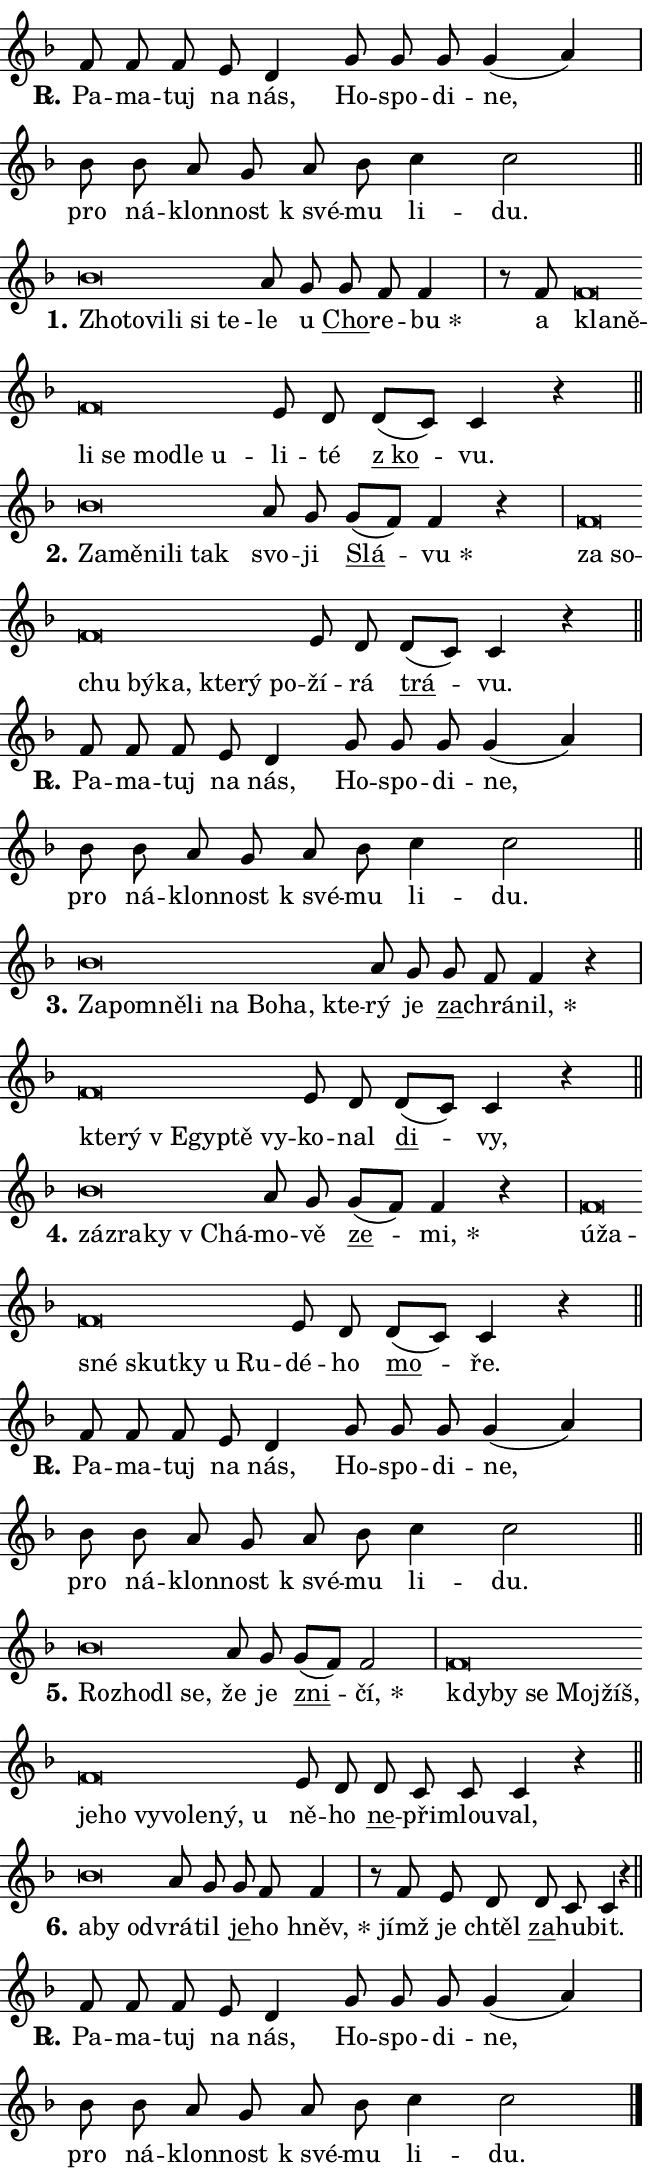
\version "2.24.0"
\header { tagline = "" }
\paper {
  indent = 0\cm
  top-margin = 0\cm
  right-margin = 0.13\cm % to fit lyric hyphens
  bottom-margin = 0\cm
  left-margin = 0\cm
  paper-width = 11\cm
  page-breaking = #ly:one-page-breaking
  system-system-spacing.basic-distance = #11
  score-system-spacing.basic-distance = #11
  ragged-last = ##f
}


%% Author: Thomas Morley
%% https://lists.gnu.org/archive/html/lilypond-user/2020-05/msg00002.html
#(define (line-position grob)
"Returns position of @var[grob} in current system:
   @code{'start}, if at first time-step
   @code{'end}, if at last time-step
   @code{'middle} otherwise
"
  (let* ((col (ly:item-get-column grob))
         (ln (ly:grob-object col 'left-neighbor))
         (rn (ly:grob-object col 'right-neighbor))
         (col-to-check-left (if (ly:grob? ln) ln col))
         (col-to-check-right (if (ly:grob? rn) rn col))
         (break-dir-left
           (and
             (ly:grob-property col-to-check-left 'non-musical #f)
             (ly:item-break-dir col-to-check-left)))
         (break-dir-right
           (and
             (ly:grob-property col-to-check-right 'non-musical #f)
             (ly:item-break-dir col-to-check-right))))
        (cond ((eqv? 1 break-dir-left) 'start)
              ((eqv? -1 break-dir-right) 'end)
              (else 'middle))))

#(define (tranparent-at-line-position vctor)
  (lambda (grob)
  "Relying on @code{line-position} select the relevant enry from @var{vctor}.
Used to determine transparency,"
    (case (line-position grob)
      ((end) (not (vector-ref vctor 0)))
      ((middle) (not (vector-ref vctor 1)))
      ((start) (not (vector-ref vctor 2))))))

noteHeadBreakVisibility =
#(define-music-function (break-visibility)(vector?)
"Makes @code{NoteHead}s transparent relying on @var{break-visibility}"
#{
  \override NoteHead.transparent =
    #(tranparent-at-line-position break-visibility)
#})

#(define delete-ledgers-for-transparent-note-heads
  (lambda (grob)
    "Reads whether a @code{NoteHead} is transparent.
If so this @code{NoteHead} is removed from @code{'note-heads} from
@var{grob}, which is supposed to be @code{LedgerLineSpanner}.
As a result ledgers are not printed for this @code{NoteHead}"
    (let* ((nhds-array (ly:grob-object grob 'note-heads))
           (nhds-list
             (if (ly:grob-array? nhds-array)
                 (ly:grob-array->list nhds-array)
                 '()))
           ;; Relies on the transparent-property being done before
           ;; Staff.LedgerLineSpanner.after-line-breaking is executed.
           ;; This is fragile ...
           (to-keep
             (remove
               (lambda (nhd)
                 (ly:grob-property nhd 'transparent #f))
               nhds-list)))
      ;; TODO find a better method to iterate over grob-arrays, similiar
      ;; to filter/remove etc for lists
      ;; For now rebuilt from scratch
      (set! (ly:grob-object grob 'note-heads)  '())
      (for-each
        (lambda (nhd)
          (ly:pointer-group-interface::add-grob grob 'note-heads nhd))
        to-keep))))

squashNotes = {
  \override NoteHead.X-extent = #'(-0.2 . 0.2)
  \override NoteHead.Y-extent = #'(-0.75 . 0)
  \override NoteHead.stencil =
    #(lambda (grob)
       (let ((pos (ly:grob-property grob 'staff-position)))
         (begin
           (if (< pos -7) (display "ERROR: Lower brevis then expected\n") (display ""))
           (if (<= pos -6) ly:text-interface::print ly:note-head::print))))
}
unSquashNotes = {
  \revert NoteHead.X-extent
  \revert NoteHead.Y-extent
  \revert NoteHead.stencil
}

hideNotes = \noteHeadBreakVisibility #begin-of-line-visible
unHideNotes = \noteHeadBreakVisibility #all-visible

% work-around for resetting accidentals
% https://lilypond.org/doc/v2.23/Documentation/notation/displaying-rhythms#unmetered-music
cadenzaMeasure = {
  \cadenzaOff
  \partial 1024 s1024
  \cadenzaOn
}

#(define-markup-command (accent layout props text) (markup?)
  "Underline accented syllable"
  (interpret-markup layout props
    #{\markup \override #'(offset . 4.3) \underline { #text }#}))

responsum = \markup \concat {
  "R" \hspace #-1.05 \path #0.1 #'((moveto 0 0.07) (lineto 0.9 0.8)) \hspace #0.05 "."
}

spaceSize = #0.6828661417322834 % exact space size for TeX Gyre Schola

\layout {
  \context {
    \Staff
    \remove "Time_signature_engraver"
    \override LedgerLineSpanner.after-line-breaking = #delete-ledgers-for-transparent-note-heads
  }
  \context {
    \Lyrics {
      \override LyricSpace.minimum-distance = \spaceSize
      \override LyricText.font-name = #"TeX Gyre Schola"
      \override LyricText.font-size = 1
      \override StanzaNumber.font-name = #"TeX Gyre Schola Bold"
      \override StanzaNumber.font-size = 1
    }
  }
  \context {
    \Score 
    \override NoteHead.text =
      #(lambda (grob) 
        (let ((pos (ly:grob-property grob 'staff-position)))
          #{\markup {
            \combine
              \halign #-0.55 \raise #(if (= pos -6) 0 0.5) \override #'(thickness . 2) \draw-line #'(3.2 . 0)
              \musicglyph "noteheads.sM1"
          }#}))
  }
}

% magnetic-lyrics.ily
%
%   written by
%     Jean Abou Samra <jean@abou-samra.fr>
%     Werner Lemberg <wl@gnu.org>
%
%   adapted by
%     Jiri Hon <jiri.hon@gmail.com>
%
% Version 2022-Apr-15

% https://www.mail-archive.com/lilypond-user@gnu.org/msg149350.html

#(define (Left_hyphen_pointer_engraver context)
   "Collect syllable-hyphen-syllable occurrences in lyrics and store
them in properties.  This engraver only looks to the left.  For
example, if the lyrics input is @code{foo -- bar}, it does the
following.

@itemize @bullet
@item
Set the @code{text} property of the @code{LyricHyphen} grob between
@q{foo} and @q{bar} to @code{foo}.

@item
Set the @code{left-hyphen} property of the @code{LyricText} grob with
text @q{foo} to the @code{LyricHyphen} grob between @q{foo} and
@q{bar}.
@end itemize

Use this auxiliary engraver in combination with the
@code{lyric-@/text::@/apply-@/magnetic-@/offset!} hook."
   (let ((hyphen #f)
         (text #f))
     (make-engraver
      (acknowledgers
       ((lyric-syllable-interface engraver grob source-engraver)
        (set! text grob)))
      (end-acknowledgers
       ((lyric-hyphen-interface engraver grob source-engraver)
        ;(when (not (grob::has-interface grob 'lyric-space-interface))
          (set! hyphen grob)));)
      ((stop-translation-timestep engraver)
       (when (and text hyphen)
         (ly:grob-set-object! text 'left-hyphen hyphen))
       (set! text #f)
       (set! hyphen #f)))))

#(define (lyric-text::apply-magnetic-offset! grob)
   "If the space between two syllables is less than the value in
property @code{LyricText@/.details@/.squash-threshold}, move the right
syllable to the left so that it gets concatenated with the left
syllable.

Use this function as a hook for
@code{LyricText@/.after-@/line-@/breaking} if the
@code{Left_@/hyphen_@/pointer_@/engraver} is active."
   (let ((hyphen (ly:grob-object grob 'left-hyphen #f)))
     (when hyphen
       (let ((left-text (ly:spanner-bound hyphen LEFT)))
         (when (grob::has-interface left-text 'lyric-syllable-interface)
           (let* ((common (ly:grob-common-refpoint grob left-text X))
                  (this-x-ext (ly:grob-extent grob common X))
                  (left-x-ext
                   (begin
                     ;; Trigger magnetism for left-text.
                     (ly:grob-property left-text 'after-line-breaking)
                     (ly:grob-extent left-text common X)))
                  ;; `delta` is the gap width between two syllables.
                  (delta (- (interval-start this-x-ext)
                            (interval-end left-x-ext)))
                  (details (ly:grob-property grob 'details))
                  (threshold (assoc-get 'squash-threshold details 0.2)))
             (when (< delta threshold)
               (let* (;; We have to manipulate the input text so that
                      ;; ligatures crossing syllable boundaries are not
                      ;; disabled.  For languages based on the Latin
                      ;; script this is essentially a beautification.
                      ;; However, for non-Western scripts it can be a
                      ;; necessity.
                      (lt (ly:grob-property left-text 'text))
                      (rt (ly:grob-property grob 'text))
                      (is-space (grob::has-interface hyphen 'lyric-space-interface))
                      (space (if is-space " " ""))
                      (extra-delta (if is-space spaceSize 0))
                      ;; Append new syllable.
                      (ltrt-space (if (and (string? lt) (string? rt))
                                (string-append lt space rt)
                                (make-concat-markup (list lt space rt))))
                      ;; Right-align `ltrt` to the right side.
                      (ltrt-space-markup (grob-interpret-markup
                               grob
                               (make-translate-markup
                                (cons (interval-length this-x-ext) 0)
                                (make-right-align-markup ltrt-space)))))
                 (begin
                   ;; Don't print `left-text`.
                   (ly:grob-set-property! left-text 'stencil #f)
                   ;; Set text and stencil (which holds all collected
                   ;; syllables so far) and shift it to the left.
                   (ly:grob-set-property! grob 'text ltrt-space)
                   (ly:grob-set-property! grob 'stencil ltrt-space-markup)
                   (ly:grob-translate-axis! grob (- (- delta extra-delta)) X))))))))))


#(define (lyric-hyphen::displace-bounds-first grob)
   ;; Make very sure this callback isn't triggered too early.
   (let ((left (ly:spanner-bound grob LEFT))
         (right (ly:spanner-bound grob RIGHT)))
     (ly:grob-property left 'after-line-breaking)
     (ly:grob-property right 'after-line-breaking)
     (ly:lyric-hyphen::print grob)))

squashThreshold = #0.4

\layout {
  \context {
    \Lyrics
    \consists #Left_hyphen_pointer_engraver
    \override LyricText.after-line-breaking =
      #lyric-text::apply-magnetic-offset!
    \override LyricHyphen.stencil = #lyric-hyphen::displace-bounds-first
    \override LyricText.details.squash-threshold = \squashThreshold
    \override LyricHyphen.minimum-distance = 0
    \override LyricHyphen.minimum-length = \squashThreshold
  }
}

squashText = \override LyricText.details.squash-threshold = 9999
unSquashText = \override LyricText.details.squash-threshold = \squashThreshold

leftText = \override LyricText.self-alignment-X = #LEFT
unLeftText = \revert LyricText.self-alignment-X

starOffset = #(lambda (grob) 
                (let ((x_offset (ly:self-alignment-interface::aligned-on-x-parent grob)))
                  (if (= x_offset 0) 0 (+ x_offset 1.2))))

star = #(define-music-function (syllable)(string?)
"Append star separator at the end of a syllable"
#{
  \once \override LyricText.X-offset = #starOffset
  \lyricmode { \markup {
    #syllable
    \override #'((font-name . "TeX Gyre Schola Bold")) \hspace #0.2 \lower #0.65 \larger "*"
  } }
#})

starAccent = #(define-music-function (syllable)(string?)
"Append star separator at the end of a syllable and make accent"
#{
  \once \override LyricText.X-offset = #starOffset
  \lyricmode { \markup {
    \accent #syllable
    \override #'((font-name . "TeX Gyre Schola Bold")) \hspace #0.2 \lower #0.65 \larger "*"
  } }
#})

breath = #(define-music-function (syllable)(string?)
"Append breathing indicator at the end of a syllable"
#{
  \lyricmode { \markup { #syllable "+" } }
#})

optionalBreath = #(define-music-function (syllable)(string?)
"Append optional breathing indicator at the end of a syllable"
#{
  \lyricmode { \markup { #syllable "(+)" } }
#})


\score {
    <<
        \new Voice = "melody" { \cadenzaOn \key f \major \relative { f'8 f f e d4 \bar "" g8 g g \bar "" g4( a) \cadenzaMeasure \bar "|" bes8 bes a g \bar "" a bes c4 c2 \cadenzaMeasure \bar "||" \break } }
        \new Lyrics \lyricsto "melody" { \lyricmode { \set stanza = \responsum
Pa -- ma -- tuj na nás, Ho -- spo -- di -- ne, pro ná -- klon -- nost "k své" -- mu li -- du. } }
    >>
    \layout {}
}

\score {
    <<
        \new Voice = "melody" { \cadenzaOn \key f \major \relative { \squashNotes bes'\breve*1/16 \hideNotes \breve*1/16 \bar "" \breve*1/16 \bar "" \breve*1/16 \bar "" \breve*1/16 \breve*1/16 \bar "" \unHideNotes \unSquashNotes a8 g \bar "" g f f4 \cadenzaMeasure \bar "|" r8 f \squashNotes f\breve*1/16 \hideNotes \breve*1/16 \bar "" \breve*1/16 \bar "" \breve*1/16 \bar "" \breve*1/16 \bar "" \breve*1/16 \breve*1/16 \bar "" \unHideNotes \unSquashNotes e8 d \bar "" d[( c)] c4 r \cadenzaMeasure \bar "||" \break } }
        \new Lyrics \lyricsto "melody" { \lyricmode { \set stanza = "1."
\leftText Zho -- \squashText to -- vi -- li si te -- \unLeftText \unSquashText le u \markup \accent Cho -- re -- \star bu a \leftText kla -- \squashText ně -- li se mo -- dle u -- \unLeftText \unSquashText li -- té \markup \accent "z ko" -- vu. } }
    >>
    \layout {}
}

\score {
    <<
        \new Voice = "melody" { \cadenzaOn \key f \major \relative { \squashNotes bes'\breve*1/16 \hideNotes \breve*1/16 \bar "" \breve*1/16 \bar "" \breve*1/16 \breve*1/16 \bar "" \unHideNotes \unSquashNotes a8 g \bar "" g[( f)] f4 r \cadenzaMeasure \bar "|" \squashNotes f\breve*1/16 \hideNotes \breve*1/16 \bar "" \breve*1/16 \bar "" \breve*1/16 \bar "" \breve*1/16 \bar "" \breve*1/16 \bar "" \breve*1/16 \breve*1/16 \bar "" \unHideNotes \unSquashNotes e8 d \bar "" d[( c)] c4 r \cadenzaMeasure \bar "||" \break } }
        \new Lyrics \lyricsto "melody" { \lyricmode { \set stanza = "2."
\leftText Za -- \squashText mě -- ni -- li tak \unLeftText \unSquashText svo -- ji \markup \accent Slá -- \star vu \leftText za \squashText so -- chu bý -- ka, kte -- rý po -- \unLeftText \unSquashText ží -- rá \markup \accent trá -- vu. } }
    >>
    \layout {}
}

\score {
    <<
        \new Voice = "melody" { \cadenzaOn \key f \major \relative { f'8 f f e d4 \bar "" g8 g g \bar "" g4( a) \cadenzaMeasure \bar "|" bes8 bes a g \bar "" a bes c4 c2 \cadenzaMeasure \bar "||" \break } }
        \new Lyrics \lyricsto "melody" { \lyricmode { \set stanza = \responsum
Pa -- ma -- tuj na nás, Ho -- spo -- di -- ne, pro ná -- klon -- nost "k své" -- mu li -- du. } }
    >>
    \layout {}
}

\score {
    <<
        \new Voice = "melody" { \cadenzaOn \key f \major \relative { \squashNotes bes'\breve*1/16 \hideNotes \breve*1/16 \bar "" \breve*1/16 \bar "" \breve*1/16 \bar "" \breve*1/16 \bar "" \breve*1/16 \bar "" \breve*1/16 \breve*1/16 \bar "" \unHideNotes \unSquashNotes a8 g \bar "" g f f4 r \cadenzaMeasure \bar "|" \squashNotes f\breve*1/16 \hideNotes \breve*1/16 \bar "" \breve*1/16 \bar "" \breve*1/16 \bar "" \breve*1/16 \breve*1/16 \bar "" \unHideNotes \unSquashNotes e8 d \bar "" d[( c)] c4 r \cadenzaMeasure \bar "||" \break } }
        \new Lyrics \lyricsto "melody" { \lyricmode { \set stanza = "3."
\leftText Za -- \squashText po -- mně -- li na Bo -- ha, kte -- \unLeftText \unSquashText rý je \markup \accent za -- chrá -- \star nil, \leftText kte -- \squashText rý "v E" -- gyp -- tě vy -- \unLeftText \unSquashText ko -- nal \markup \accent di -- vy, } }
    >>
    \layout {}
}

\score {
    <<
        \new Voice = "melody" { \cadenzaOn \key f \major \relative { \squashNotes bes'\breve*1/16 \hideNotes \breve*1/16 \bar "" \breve*1/16 \breve*1/16 \bar "" \unHideNotes \unSquashNotes a8 g \bar "" g[( f)] f4 r \cadenzaMeasure \bar "|" \squashNotes f\breve*1/16 \hideNotes \breve*1/16 \bar "" \breve*1/16 \bar "" \breve*1/16 \bar "" \breve*1/16 \bar "" \breve*1/16 \breve*1/16 \bar "" \unHideNotes \unSquashNotes e8 d \bar "" d[( c)] c4 r \cadenzaMeasure \bar "||" \break } }
        \new Lyrics \lyricsto "melody" { \lyricmode { \set stanza = "4."
\leftText zá -- \squashText zra -- ky "v Chá" -- \unLeftText \unSquashText mo -- vě \markup \accent ze -- \star mi, \leftText ú -- \squashText ža -- sné skut -- ky u Ru -- \unLeftText \unSquashText dé -- ho \markup \accent mo -- ře. } }
    >>
    \layout {}
}

\score {
    <<
        \new Voice = "melody" { \cadenzaOn \key f \major \relative { f'8 f f e d4 \bar "" g8 g g \bar "" g4( a) \cadenzaMeasure \bar "|" bes8 bes a g \bar "" a bes c4 c2 \cadenzaMeasure \bar "||" \break } }
        \new Lyrics \lyricsto "melody" { \lyricmode { \set stanza = \responsum
Pa -- ma -- tuj na nás, Ho -- spo -- di -- ne, pro ná -- klon -- nost "k své" -- mu li -- du. } }
    >>
    \layout {}
}

\score {
    <<
        \new Voice = "melody" { \cadenzaOn \key f \major \relative { \squashNotes bes'\breve*1/16 \hideNotes \breve*1/16 \bar "" \breve*1/16 \breve*1/16 \bar "" \unHideNotes \unSquashNotes a8 g \bar "" g[( f)] f2 \cadenzaMeasure \bar "|" \squashNotes f\breve*1/16 \hideNotes \breve*1/16 \bar "" \breve*1/16 \bar "" \breve*1/16 \bar "" \breve*1/16 \bar "" \breve*1/16 \bar "" \breve*1/16 \bar "" \breve*1/16 \bar "" \breve*1/16 \bar "" \breve*1/16 \bar "" \breve*1/16 \breve*1/16 \bar "" \unHideNotes \unSquashNotes e8 d \bar "" d c c c4 r \cadenzaMeasure \bar "||" \break } }
        \new Lyrics \lyricsto "melody" { \lyricmode { \set stanza = "5."
\leftText Roz -- \squashText ho -- dl se, \unLeftText \unSquashText že je \markup \accent zni -- \star čí, \leftText kdy -- \squashText by se Moj -- žíš, je -- ho vy -- vo -- le -- ný, u \unLeftText \unSquashText ně -- ho \markup \accent ne -- při -- mlou -- val, } }
    >>
    \layout {}
}

\score {
    <<
        \new Voice = "melody" { \cadenzaOn \key f \major \relative { \squashNotes bes'\breve*1/16 \hideNotes \breve*1/16 \breve*1/16 \bar "" \unHideNotes \unSquashNotes a8 g \bar "" g f f4 \cadenzaMeasure \bar "|" r8 f8 e8 d \bar "" d c c4 r \cadenzaMeasure \bar "||" \break } }
        \new Lyrics \lyricsto "melody" { \lyricmode { \set stanza = "6."
\leftText a -- \squashText by od -- \unLeftText \unSquashText vrá -- til \markup \accent je -- ho \star hněv, jímž je chtěl \markup \accent za -- hu -- bit. } }
    >>
    \layout {}
}

\score {
    <<
        \new Voice = "melody" { \cadenzaOn \key f \major \relative { f'8 f f e d4 \bar "" g8 g g \bar "" g4( a) \cadenzaMeasure \bar "|" bes8 bes a g \bar "" a bes c4 c2 \cadenzaMeasure \bar "||" \break } \bar "|." }
        \new Lyrics \lyricsto "melody" { \lyricmode { \set stanza = \responsum
Pa -- ma -- tuj na nás, Ho -- spo -- di -- ne, pro ná -- klon -- nost "k své" -- mu li -- du. } }
    >>
    \layout {}
}
